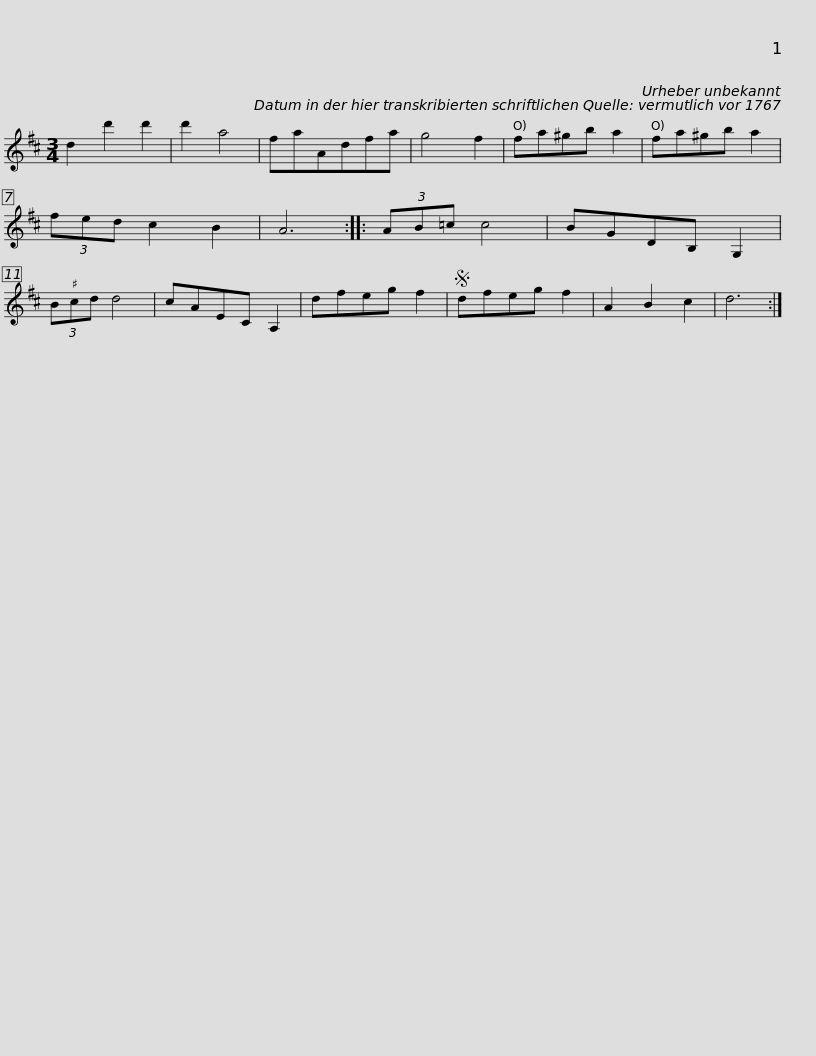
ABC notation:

X:1
L:1/8
M:3/4
I:linebreak $
K:D
V:1 treble
V:1
 d2 d'2 d'2 | d'2 a4 | faAdfa | g4 f2 | fa^gb a2 | %5
 fa^gb a2 | (3fed c2 B2 | A6 :: (3AB=c c4 |$ BGDB, G,2 | %10
 (3Bcd d4 | cAEC A,2 | dfeg f2 |S dfeg f2 | A2 B2 c2 | %15
 d6 :| %16
